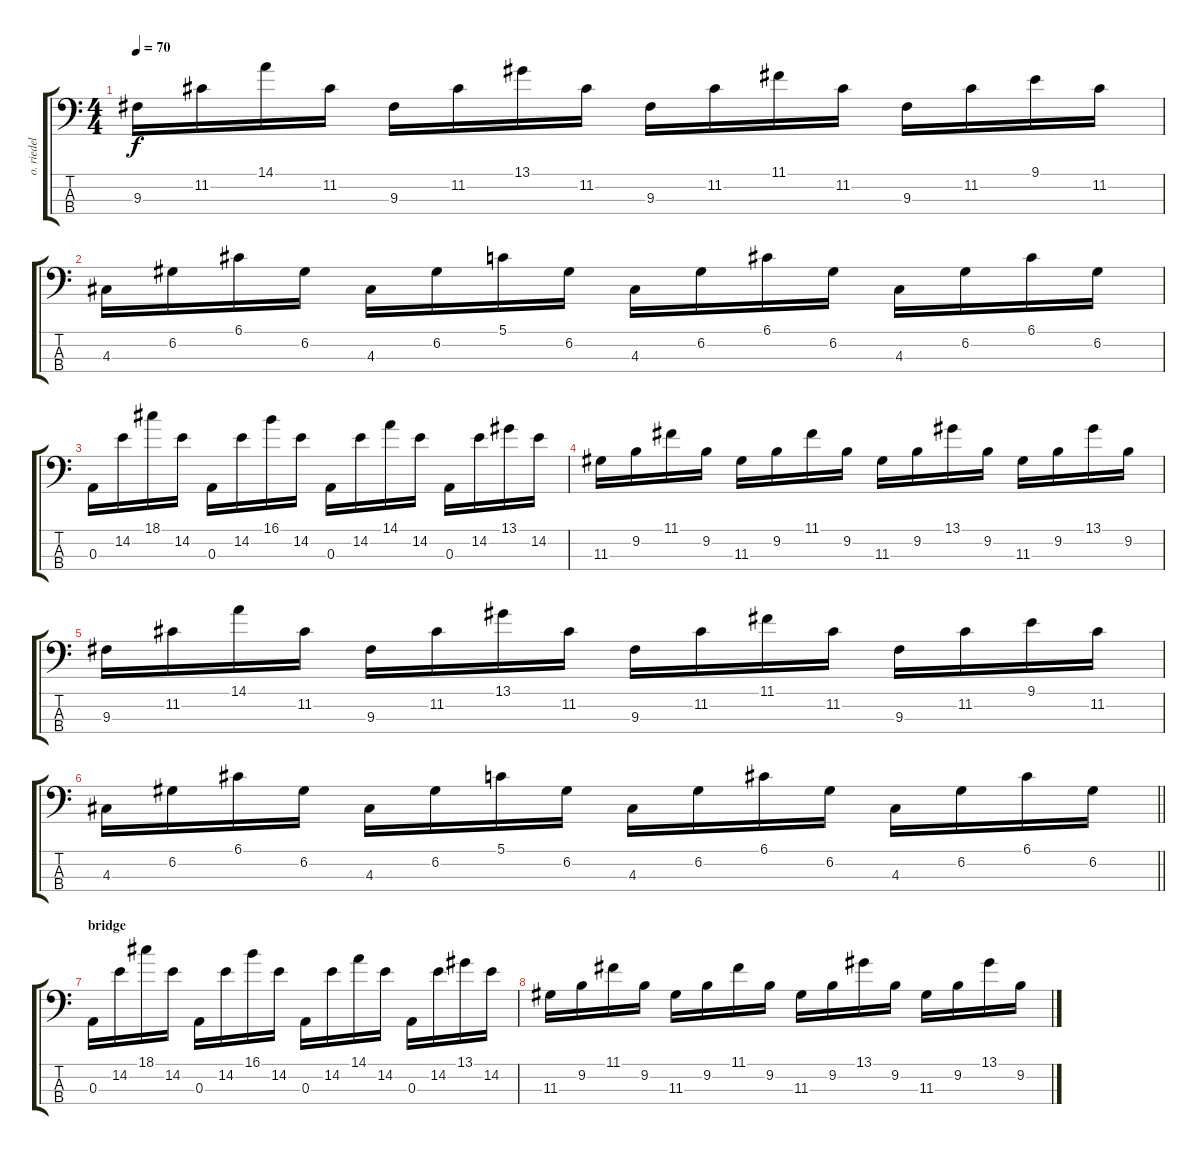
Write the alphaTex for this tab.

\track ("o. riedel - bass" "o. riedel ") {instrument electricbassfinger}
\staff {score tabs}
\tuning (G2 D2 A1 E1) {hide}
\ts (4 4)
\tempo 70
\clef f4
\ks c
9.3.16{dy f} 11.2.16 14.1.16 11.2.16 9.3.16 11.2.16 13.1.16 11.2.16 9.3.16 11.2.16 11.1.16 11.2.16 9.3.16 11.2.16 9.1.16 11.2.16 |
4.3.16 6.2.16 6.1.16 6.2.16 4.3.16 6.2.16 5.1.16 6.2.16 4.3.16 6.2.16 6.1.16 6.2.16 4.3.16 6.2.16 6.1.16 6.2.16 |
0.3.16 14.2.16 18.1.16 14.2.16 0.3.16 14.2.16 16.1.16 14.2.16 0.3.16 14.2.16 14.1.16 14.2.16 0.3.16 14.2.16 13.1.16 14.2.16 |
11.3.16 9.2.16 11.1.16 9.2.16 11.3.16 9.2.16 11.1.16 9.2.16 11.3.16 9.2.16 13.1.16 9.2.16 11.3.16 9.2.16 13.1.16 9.2.16 |
9.3.16 11.2.16 14.1.16 11.2.16 9.3.16 11.2.16 13.1.16 11.2.16 9.3.16 11.2.16 11.1.16 11.2.16 9.3.16 11.2.16 9.1.16 11.2.16 |
\barLineRight lightlight
4.3.16 6.2.16 6.1.16 6.2.16 4.3.16 6.2.16 5.1.16 6.2.16 4.3.16 6.2.16 6.1.16 6.2.16 4.3.16 6.2.16 6.1.16 6.2.16 |
\section ("" "bridge")
0.3.16 14.2.16 18.1.16 14.2.16 0.3.16 14.2.16 16.1.16 14.2.16 0.3.16 14.2.16 14.1.16 14.2.16 0.3.16 14.2.16 13.1.16 14.2.16 |
11.3.16 9.2.16 11.1.16 9.2.16 11.3.16 9.2.16 11.1.16 9.2.16 11.3.16 9.2.16 13.1.16 9.2.16 11.3.16 9.2.16 13.1.16 9.2.16
